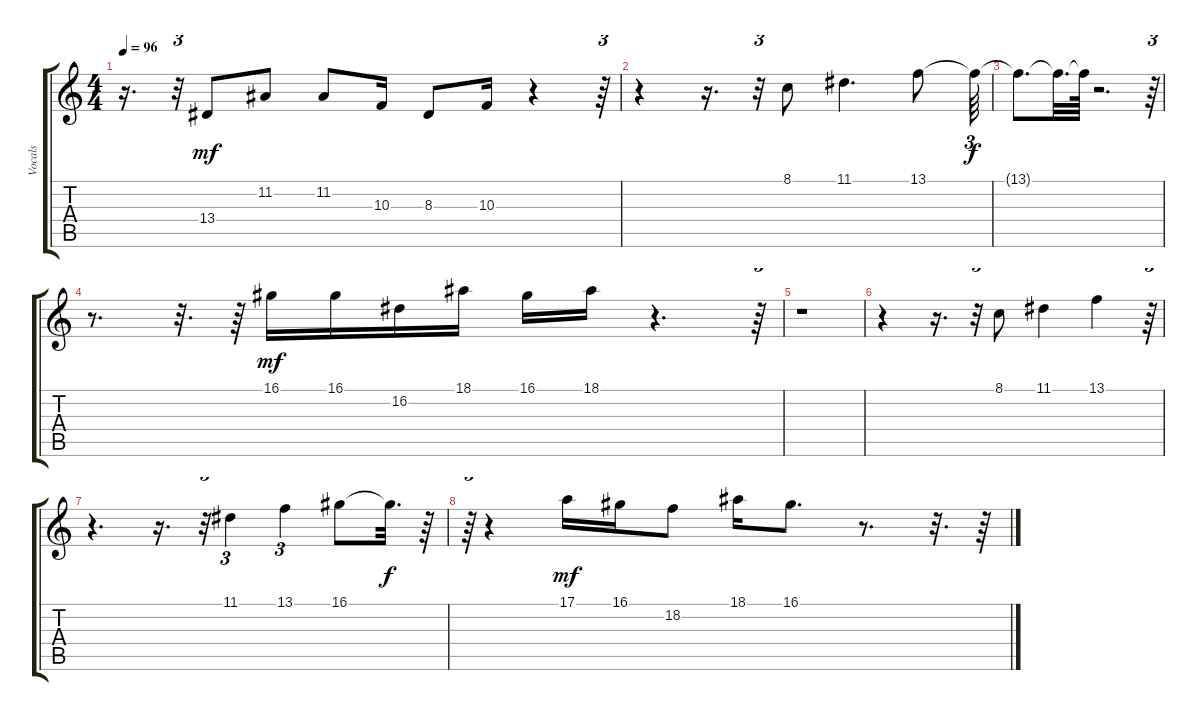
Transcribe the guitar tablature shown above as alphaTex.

\track ("Vocals" "Vocals") {instrument lead2sawtooth}
\staff {score tabs}
\tuning (E4 B3 G3 D3 A2 E2) {hide}
\ts (4 4)
\tempo 96
\clef g2
\ks c
r.16{d dy mf} r.32{tu (3 2)} 13.4.8 11.2.8 11.2.8 10.3.16 8.3.8 10.3.16 r.4 r.64{tu (3 2)} |
r.4 r.16{d} r.32{tu (3 2)} 8.1.8 11.1.4{d} 13.1.8 13.1{t}.64{tu (3 2) dy f} |
13.1{t}.8{d} 13.1{t}.32{d} 13.1{t}.64 r.2{d} r.64{tu (3 2)} |
r.8{d} r.32{d} r.64 16.1.16{dy mf} 16.1.16 16.2.16 18.1.16 16.1.16 18.1.16 r.4{d} r.64{tu (3 2)} |
r.1 |
r.4 r.16{d} r.32{tu (3 2)} 8.1.8 11.1.4 13.1.4 r.64{tu (3 2)} |
r.4{d} r.16{d} r.32{tu (3 2)} 11.1.4{tu (3 2)} 13.1.4{tu (3 2)} 16.1.8 16.1{t}.32{d dy f} r.64 |
r.64{tu (3 2)} r.4 17.1.16{dy mf} 16.1.16 18.2.8 18.1.16 16.1.8{d} r.8{d} r.32{d} r.64
